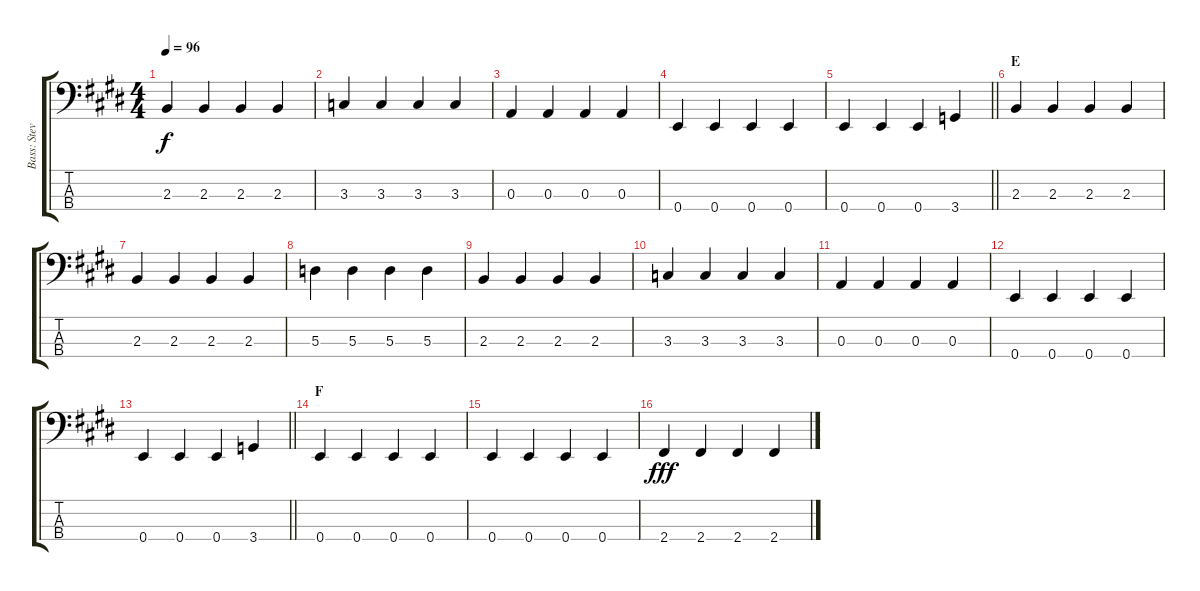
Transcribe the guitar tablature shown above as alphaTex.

\track ("Bass: Steve" "Bass: Stev") {instrument electricbassfinger}
\staff {score tabs}
\tuning (G2 D2 A1 E1) {hide}
\ts (4 4)
\tempo 96
\clef f4
\ks e
2.3.4{dy f} 2.3.4 2.3.4 2.3.4 |
3.3.4 3.3.4 3.3.4 3.3.4 |
0.3.4 0.3.4 0.3.4 0.3.4 |
0.4.4 0.4.4 0.4.4 0.4.4 |
\barLineRight lightlight
0.4.4 0.4.4 0.4.4 3.4.4 |
\section ("" "E")
2.3.4 2.3.4 2.3.4 2.3.4 |
2.3.4 2.3.4 2.3.4 2.3.4 |
5.3.4 5.3.4 5.3.4 5.3.4 |
2.3.4 2.3.4 2.3.4 2.3.4 |
3.3.4 3.3.4 3.3.4 3.3.4 |
0.3.4 0.3.4 0.3.4 0.3.4 |
0.4.4 0.4.4 0.4.4 0.4.4 |
\barLineRight lightlight
0.4.4 0.4.4 0.4.4 3.4.4 |
\section ("" "F")
0.4.4 0.4.4 0.4.4 0.4.4 |
0.4.4 0.4.4 0.4.4 0.4.4 |
2.4.4{dy fff} 2.4.4 2.4.4 2.4.4
